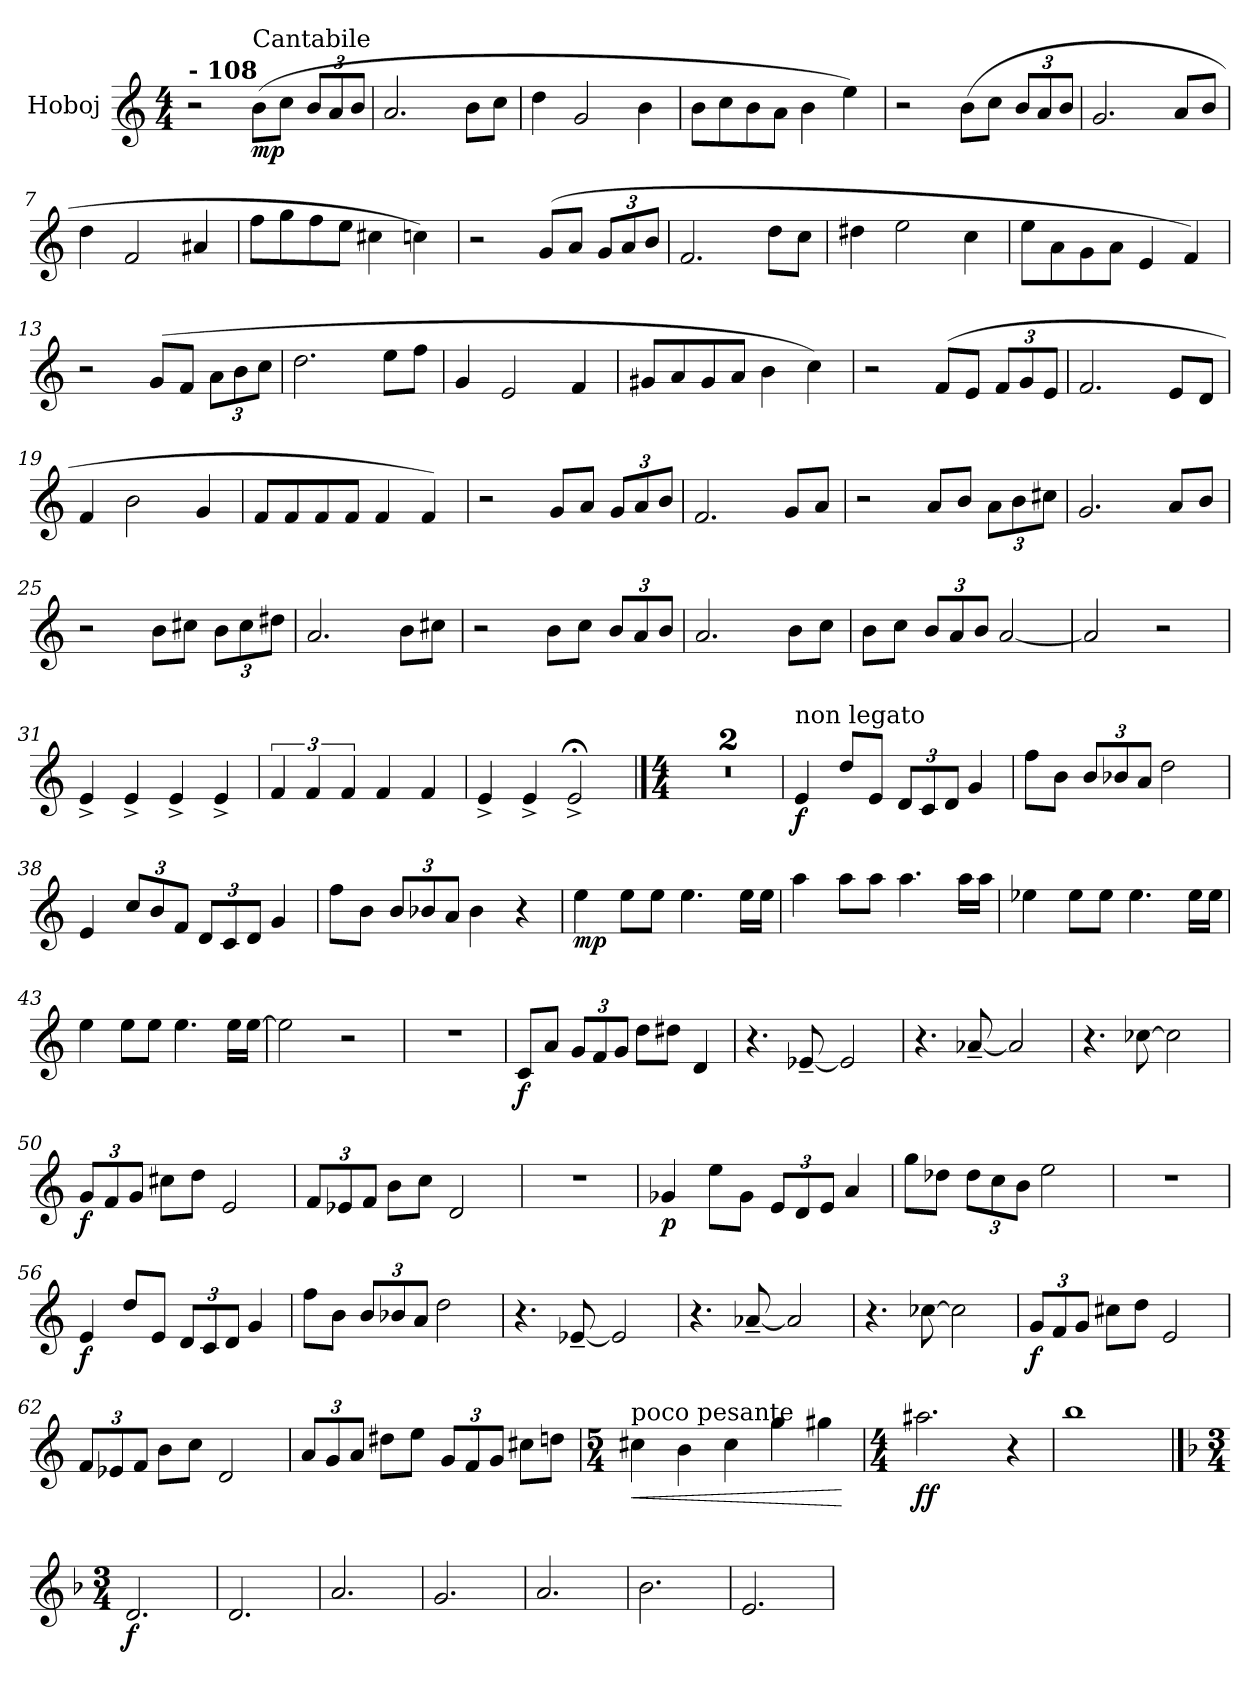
**kern	**dynam
*part1	*part1
*staff1	*staff1
*I"Hoboj	*
*I'Hob.	*
*clefG2	*
*k[]	*
*M4/4	*
*MM104	*
=1	=1
!LO:TX:a:B:t=- 108	!
2r	.
!LO:TX:a:t=Cantabile	!
!	!LO:DY:b
(8b\L	mp
8cc\J	.
*Xbrackettup	*
12b/L	.
12a/	.
12b/J	.
=2	=2
2.a/	.
8b\L	.
8cc\J	.
=3	=3
4dd\	.
2g/	.
4b\	.
=4	=4
8b\L	.
8cc\	.
8b\	.
8a\J	.
4b\	.
4ee\)	.
=5	=5
2r	.
(8b\L	.
8cc\J	.
12b/L	.
12a/	.
12b/J	.
=6	=6
2.g/	.
8a/L	.
8b/J	.
=7	=7
4dd\	.
2f/	.
4a#X/	.
!!LO:LB:g=z
=8	=8
8ff\L	.
8gg\	.
8ff\	.
8ee\J	.
4cc#X\	.
4ccn\)	.
=9	=9
2r	.
(8g/L	.
8a/J	.
12g/L	.
12a/	.
12b/J	.
=10	=10
2.f/	.
8dd\L	.
8cc\J	.
=11	=11
4dd#X\	.
2ee\	.
4cc\	.
=12	=12
8ee\L	.
8a\	.
8g\	.
8a\J	.
4e/	.
4f/)	.
=13	=13
2r	.
(8g/L	.
8f/J	.
12a\L	.
12b\	.
12cc\J	.
=14	=14
2.dd\	.
8ee\L	.
8ff\J	.
=15	=15
4g/	.
2e/	.
4f/	.
!!LO:LB:g=z
=16	=16
8g#X/L	.
8a/	.
8g#/	.
8a/J	.
4b\	.
4cc\)	.
=17	=17
2r	.
(8f/L	.
8e/J	.
12f/L	.
12g/	.
12e/J	.
=18	=18
2.f/	.
8e/L	.
8d/J	.
=19	=19
4f/	.
2b\	.
4g/	.
=20	=20
8f/L	.
8f/	.
8f/	.
8f/J	.
4f/	.
4f/)	.
=21	=21
2r	.
8g/L	.
8a/J	.
12g/L	.
12a/	.
12b/J	.
=22	=22
2.f/	.
8g/L	.
8a/J	.
!!LO:LB:g=z
=23	=23
2r	.
8a/L	.
8b/J	.
12a\L	.
12b\	.
12cc#X\J	.
=24	=24
2.g/	.
8a/L	.
8b/J	.
=25	=25
2r	.
8b\L	.
8cc#X\J	.
12b\L	.
12cc#\	.
12dd#X\J	.
=26	=26
2.a/	.
8b\L	.
8cc#X\J	.
=27	=27
2r	.
8b\L	.
8cc\J	.
12b/L	.
12a/	.
12b/J	.
=28	=28
2.a/	.
8b\L	.
8cc\J	.
=29	=29
8b\L	.
8cc\J	.
12b/L	.
12a/	.
12b/J	.
[2a/	.
!!LO:LB:g=z
=30	=30
2a/]	.
2r	.
=31	=31
4e^/	.
4e^/	.
4e^/	.
4e^/	.
=32	=32
*brackettup	*
6f/	.
6f/	.
6f/	.
4f/	.
4f/	.
=33	=33
4e^/	.
4e^/	.
2e;<^/	.
!!LO:LB:g=z
==34	==34
*M4/4	*
1r	.
=35	=35
1r	.
=36	=36
!LO:TX:a:t=non legato	!
!	!LO:DY:b
4e/	f
8dd/L	.
8e/J	.
*Xbrackettup	*
12d/L	.
12c/	.
12d/J	.
4g/	.
=37	=37
8ff\L	.
8b\J	.
12b/L	.
12b-X/	.
12a/J	.
2dd\	.
=38	=38
4e/	.
12cc/L	.
12b/	.
12f/J	.
12d/L	.
12c/	.
12d/J	.
4g/	.
=39	=39
8ff\L	.
8b\J	.
12b/L	.
12b-X/	.
12a/J	.
4b-\	.
4r	.
=40	=40
!	!LO:DY:b
4ee\	mp
8ee\L	.
8ee\J	.
4.ee\	.
16ee\LL	.
16ee\JJ	.
!!LO:LB:g=z
=41	=41
4aa\	.
8aa\L	.
8aa\J	.
4.aa\	.
16aa\LL	.
16aa\JJ	.
=42	=42
4ee-X\	.
8ee-\L	.
8ee-\J	.
4.ee-\	.
16ee-\LL	.
16ee-\JJ	.
=43	=43
4ee\	.
8ee\L	.
8ee\J	.
4.ee\	.
16ee\LL	.
[16ee\JJ	.
=44	=44
2ee\]	.
2r	.
=45	=45
1r	.
=46	=46
!	!LO:DY:b
8c/L	f
8a/J	.
12g/L	.
12f/	.
12g/J	.
8dd\L	.
8dd#X\J	.
4d/	.
=47	=47
4.r	.
[8e-X~/	.
2e-/]	.
!!LO:LB:g=z
=48	=48
4.r	.
[8a-X~/	.
2a-/]	.
=49	=49
4.r	.
[8cc-X\	.
2cc-\]	.
=50	=50
!	!LO:DY:b
12g/L	f
12f/	.
12g/J	.
8cc#X\L	.
8dd\J	.
2e/	.
=51	=51
12f/L	.
12e-X/	.
12f/J	.
8b\L	.
8cc\J	.
2d/	.
=52	=52
1r	.
=53	=53
!	!LO:DY:b
4g-X/	p
8ee\L	.
8g-\J	.
12e/L	.
12d/	.
12e/J	.
4a/	.
=54	=54
8gg\L	.
8dd-X\J	.
12dd-\L	.
12cc\	.
12b\J	.
2ee\	.
=55	=55
1r	.
!!LO:LB:g=z
=56	=56
!	!LO:DY:b
4e/	f
8dd/L	.
8e/J	.
12d/L	.
12c/	.
12d/J	.
4g/	.
=57	=57
8ff\L	.
8b\J	.
12b/L	.
12b-X/	.
12a/J	.
2dd\	.
=58	=58
4.r	.
[8e-X~/	.
2e-/]	.
=59	=59
4.r	.
[8a-X~/	.
2a-/]	.
=60	=60
4.r	.
[8cc-X\	.
2cc-\]	.
=61	=61
!	!LO:DY:b
12g/L	f
12f/	.
12g/J	.
8cc#X\L	.
8dd\J	.
2e/	.
=62	=62
12f/L	.
12e-X/	.
12f/J	.
8b\L	.
8cc\J	.
2d/	.
!!LO:PB:g=z
=63	=63
12a/L	.
12g/	.
12a/J	.
8dd#X\L	.
8ee\J	.
12g/L	.
12f/	.
12g/J	.
8cc#X\L	.
8ddn\J	.
=64	=64
*M5/4	*
!LO:TX:a:t=poco pesante	!
!	!LO:HP:b
4cc#X\	<
4b\	.
4cc#\	.
4gg\	.
4gg#X\	.
.	[
=65	=65
*M4/4	*
!	!LO:DY:b
2.aa#X\	ff
4r	.
=66	=66
1bb	.
!!LO:LB:g=z
==67	==67
*k[b-]	*
*M3/4	*
*MM160	*
!	!LO:DY:b
2.d/	f
=68	=68
2.d/	.
=69	=69
2.a/	.
=70	=70
2.g/	.
=71	=71
2.a/	.
=72	=72
2.b-\	.
=73	=73
2.e/	.
=	=
*-	*-
